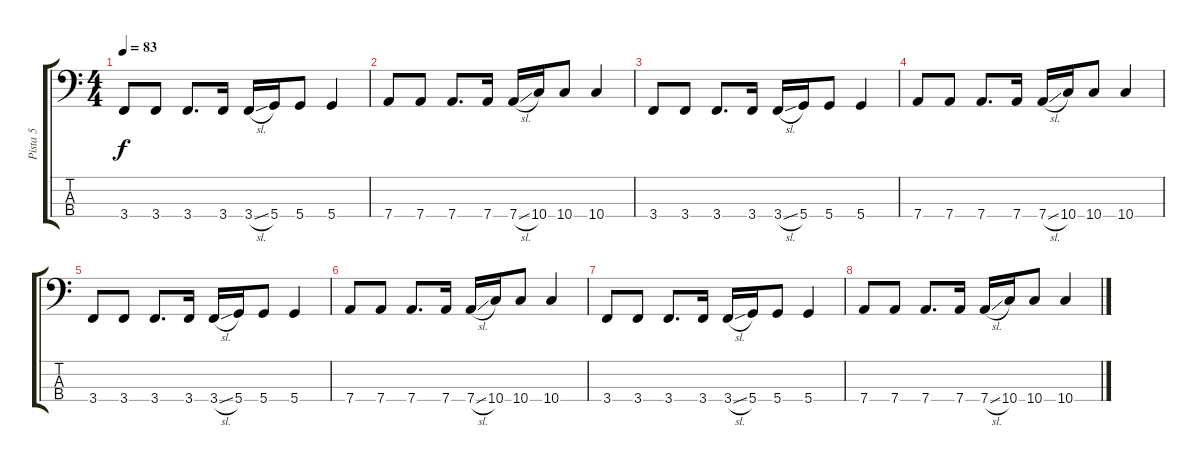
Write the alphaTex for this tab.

\track ("Pista 5" "Pista 5") {instrument electricbassfinger}
\staff {score tabs}
\tuning (G2 D2 A1 D1) {hide}
\ts (4 4)
\tempo 83
\clef f4
\ks c
3.4.8{dy f} 3.4.8 3.4.8{d} 3.4.16 3.4{sl}.16 5.4.16 5.4.8 5.4.4 |
7.4.8{volume 6} 7.4.8 7.4.8{d} 7.4.16 7.4{sl}.16 10.4.16 10.4.8 10.4.4 |
3.4.8 3.4.8 3.4.8{d} 3.4.16 3.4{sl}.16 5.4.16 5.4.8 5.4.4 |
7.4.8 7.4.8 7.4.8{d} 7.4.16 7.4{sl}.16 10.4.16 10.4.8 10.4.4 |
3.4.8 3.4.8 3.4.8{d} 3.4.16 3.4{sl}.16 5.4.16 5.4.8 5.4.4 |
7.4.8{volume 0} 7.4.8 7.4.8{d} 7.4.16 7.4{sl}.16 10.4.16 10.4.8 10.4.4 |
3.4.8 3.4.8 3.4.8{d} 3.4.16 3.4{sl}.16 5.4.16 5.4.8 5.4.4 |
7.4.8 7.4.8 7.4.8{d} 7.4.16 7.4{sl}.16 10.4.16 10.4.8 10.4.4
